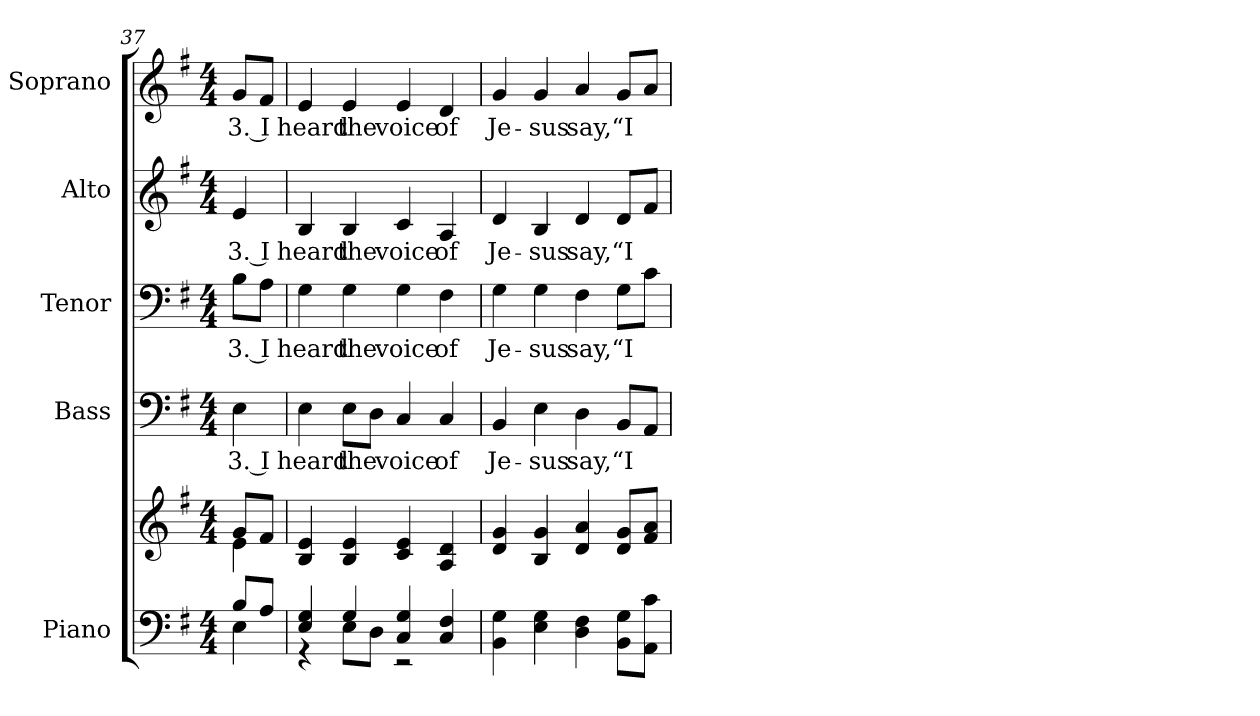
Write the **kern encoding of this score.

**kern	**kern	**kern	**text	**kern	**text	**kern	**text	**kern	**text
*part5	*part5	*part4	*part4	*part3	*part3	*part2	*part2	*part1	*part1
*staff6	*staff5	*staff4	*staff4	*staff3	*staff3	*staff2	*staff2	*staff1	*staff1
*I"Piano	*	*I"Bass	*	*I"Tenor	*	*I"Alto	*	*I"Soprano	*
*I'Pno.	*	*I'B.	*	*I'T.	*	*I'A.	*	*I'S.	*
!!LO:PB:g=z
*clefF4	*clefG2	*clefF4	*	*clefF4	*	*clefG2	*	*clefG2	*
*k[f#]	*k[f#]	*k[f#]	*	*k[f#]	*	*k[f#]	*	*k[f#]	*
*G:	*G:	*G:	*	*G:	*	*G:	*	*G:	*
*M4/4	*M4/4	*M4/4	*	*M4/4	*	*M4/4	*	*M4/4	*
=37	=37	=37	=37	=37	=37	=37	=37	=37	=37
*^	*^	*	*	*	*	*	*	*	*
!	!	!	!	!	!LO:LY:b:color=#000000	!	!	!	!	!	!
!	!	!	!	!	!	!	!LO:LY:b:color=#000000	!	!	!	!
!	!	!	!	!	!	!	!	!	!LO:LY:b:color=#000000	!	!
!	!	!	!	!	!	!	!	!	!	!	!LO:LY:b:color=#000000
8Bi/L	4Ei\	8gi/L	4ei\	4Ei\	3. I	8Bi\L	3. I	4ei/	3. I	8gi/L	3. I
8Ai/J	.	8f#i/J	.	.	.	8Ai\J	.	.	.	8f#i/J	.
*	*	*v	*v	*	*	*	*	*	*	*	*
=38	=38	=38	=38	=38	=38	=38	=38	=38	=38	=38
!	!	!	!	!LO:LY:b:color=#000000	!	!	!	!	!	!
!	!	!	!	!	!	!LO:LY:b:color=#000000	!	!	!	!
!	!	!	!	!	!	!	!	!LO:LY:b:color=#000000	!	!
!	!	!	!	!	!	!	!	!	!	!LO:LY:b:color=#000000
4Ei/ 4Gi	4r	4Bi/ 4ei	4Ei\	heard	4Gi\	heard	4Bi/	heard	4ei/	heard
!	!	!	!	!LO:LY:b:color=#000000	!	!	!	!	!	!
!	!	!	!	!	!	!LO:LY:b:color=#000000	!	!	!	!
!	!	!	!	!	!	!	!	!LO:LY:b:color=#000000	!	!
!	!	!	!	!	!	!	!	!	!	!LO:LY:b:color=#000000
4Gi/	8Ei\L	4Bi/ 4ei	8Ei\L	the	4Gi\	the	4Bi/	the	4ei/	the
.	8Di\J	.	8Di\J	.	.	.	.	.	.	.
!	!	!	!	!LO:LY:b:color=#000000	!	!	!	!	!	!
!	!	!	!	!	!	!LO:LY:b:color=#000000	!	!	!	!
!	!	!	!	!	!	!	!	!LO:LY:b:color=#000000	!	!
!	!	!	!	!	!	!	!	!	!	!LO:LY:b:color=#000000
4Ci/ 4Gi	2r	4ci/ 4ei	4Ci/	voice	4Gi\	voice	4ci/	voice	4ei/	voice
!	!	!	!	!LO:LY:b:color=#000000	!	!	!	!	!	!
!	!	!	!	!	!	!LO:LY:b:color=#000000	!	!	!	!
!	!	!	!	!	!	!	!	!LO:LY:b:color=#000000	!	!
!	!	!	!	!	!	!	!	!	!	!LO:LY:b:color=#000000
4Ci/ 4F#i	.	4Ai/ 4di	4Ci/	of	4F#i\	of	4Ai/	of	4di/	of
*v	*v	*	*	*	*	*	*	*	*	*
!!LO:PB:g=z
=39	=39	=39	=39	=39	=39	=39	=39	=39	=39
!	!	!	!LO:LY:b:color=#000000	!	!	!	!	!	!
!	!	!	!	!	!LO:LY:b:color=#000000	!	!	!	!
!	!	!	!	!	!	!	!LO:LY:b:color=#000000	!	!
!	!	!	!	!	!	!	!	!	!LO:LY:b:color=#000000
4BBi\ 4Gi	4di/ 4gi	4BBi/	Je-	4Gi\	Je-	4di/	Je-	4gi/	Je-
!	!	!	!LO:LY:b:color=#000000	!	!	!	!	!	!
!	!	!	!	!	!LO:LY:b:color=#000000	!	!	!	!
!	!	!	!	!	!	!	!LO:LY:b:color=#000000	!	!
!	!	!	!	!	!	!	!	!	!LO:LY:b:color=#000000
4Ei\ 4Gi	4Bi/ 4gi	4Ei\	-sus	4Gi\	-sus	4Bi/	-sus	4gi/	-sus
!	!	!	!LO:LY:b:color=#000000	!	!	!	!	!	!
!	!	!	!	!	!LO:LY:b:color=#000000	!	!	!	!
!	!	!	!	!	!	!	!LO:LY:b:color=#000000	!	!
!	!	!	!	!	!	!	!	!	!LO:LY:b:color=#000000
4Di\ 4F#i	4di/ 4ai	4Di\	say,	4F#i\	say,	4di/	say,	4ai/	say,
!	!	!	!LO:LY:b:color=#000000	!	!	!	!	!	!
!	!	!	!	!	!LO:LY:b:color=#000000	!	!	!	!
!	!	!	!	!	!	!	!LO:LY:b:color=#000000	!	!
!	!	!	!	!	!	!	!	!	!LO:LY:b:color=#000000
8BBi\ 8GiL	8di/ 8giL	8BBi/L	“I	8Gi\L	“I	8di/L	“I	8gi/L	“I
8AAi\ 8ciJ	8f#i/ 8aiJ	8AAi/J	.	8ci\J	.	8f#i/J	.	8ai/J	.
=	=	=	=	=	=	=	=	=	=
*-	*-	*-	*-	*-	*-	*-	*-	*-	*-
